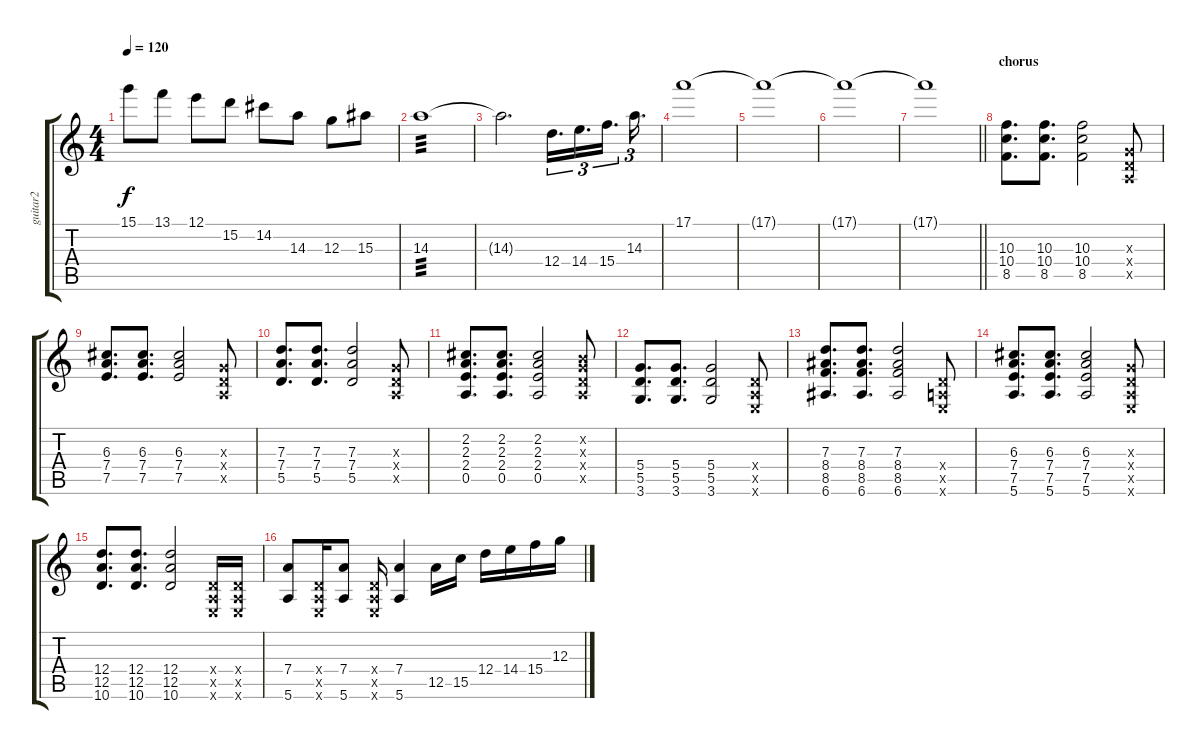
\track ("guitar2" "guitar2") {instrument overdrivenguitar}
\staff {score tabs}
\tuning (E4 B3 G3 D3 A2 E2) {hide}
\ts (4 4)
\tempo 120
\clef g2
\ks c
15.1.8{dy f} 13.1.8 12.1.8 15.2.8 14.2.8 14.3.8 12.3.8 15.3.8 |
14.3.1{tp 3} |
14.3{t}.2{d} 12.4.16{d tu (3 2)} 14.4.16{d tu (3 2)} 15.4.16{d tu (3 2)} 14.3.16{d tu (3 2)} |
17.1.1 |
17.1{t}.1 |
17.1{t}.1 |
\barLineRight lightlight
17.1{t}.1 |
\section ("" "chorus")
(10.3 10.4 8.5).8{d} (10.3 10.4 8.5).8{d} (10.3 10.4 8.5).2 (0.3{x} 0.4{x} 0.5{x}).8 |
(6.3 7.4 7.5).8{d} (6.3 7.4 7.5).8{d} (6.3 7.4 7.5).2 (0.3{x} 0.4{x} 0.5{x}).8 |
(7.3 7.4 5.5).8{d} (7.3 7.4 5.5).8{d} (7.3 7.4 5.5).2 (0.3{x} 0.4{x} 0.5{x}).8 |
(2.2 2.3 2.4 0.5).8{d} (2.2 2.3 2.4 0.5).8{d} (2.2 2.3 2.4 0.5).2 (0.2{x} 0.3{x} 0.4{x} 0.5{x}).8 |
(5.4 5.5 3.6).8{d} (5.4 5.5 3.6).8{d} (5.4 5.5 3.6).2 (0.4{x} 0.5{x} 0.6{x}).8 |
(7.3 8.4 8.5 6.6).8{d} (7.3 8.4 8.5 6.6).8{d} (7.3 8.4 8.5 6.6).2 (0.4{x} 0.5{x} 0.6{x}).8 |
(6.3 7.4 7.5 5.6).8{d} (6.3 7.4 7.5 5.6).8{d} (6.3 7.4 7.5 5.6).2 (0.3{x} 0.4{x} 0.5{x} 0.6{x}).8 |
(12.4 12.5 10.6).8{d} (12.4 12.5 10.6).8{d} (12.4 12.5 10.6).2 (0.4{x} 0.5{x} 0.6{x}).16 (0.4{x} 0.5{x} 0.6{x}).16 |
(7.4 5.6).8 (0.4{x} 0.5{x} 0.6{x}).16 (7.4 5.6).8 (0.4{x} 0.5{x} 0.6{x}).16 (7.4 5.6).4 12.5.16 15.5.16 12.4.16 14.4.16 15.4.16 12.3.16
